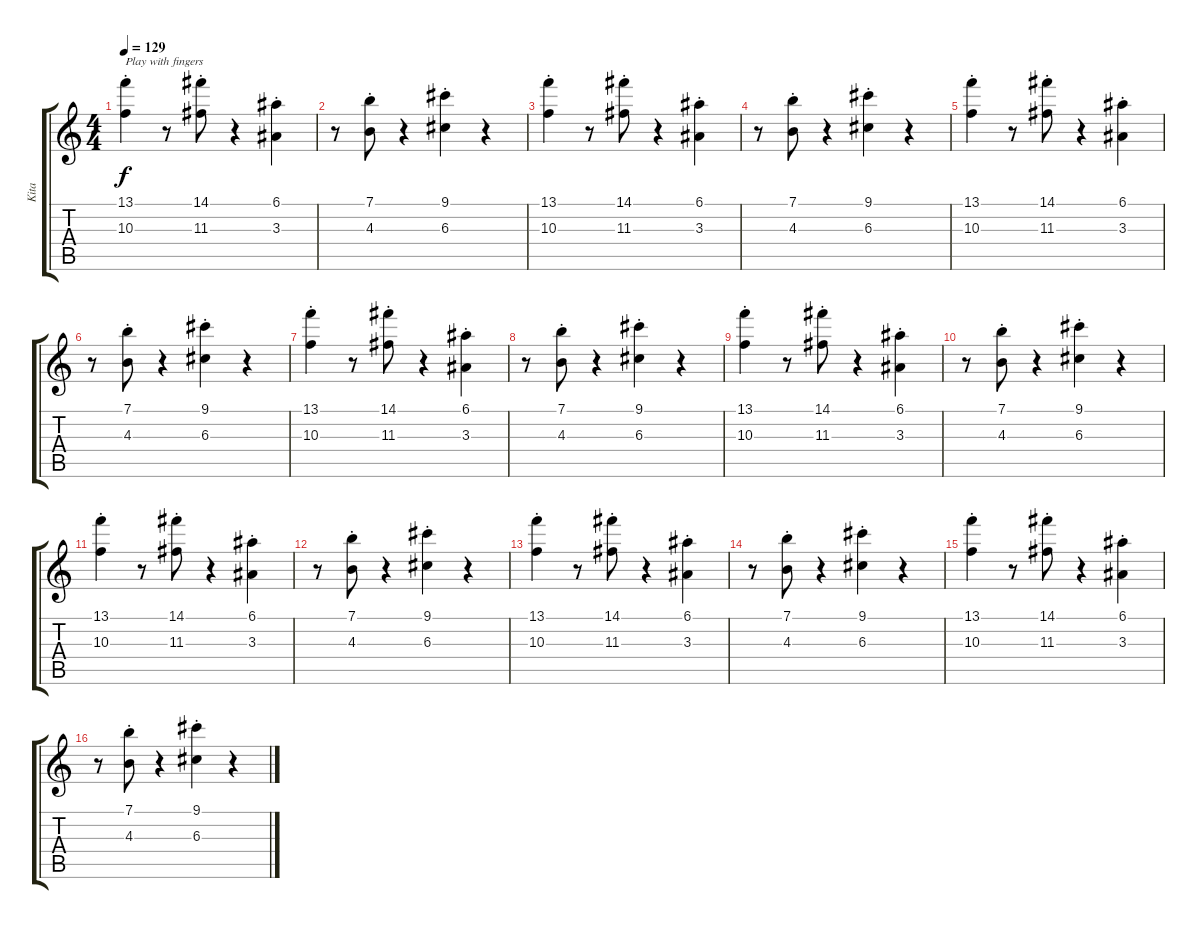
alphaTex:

\track ("Kita" "Kita") {instrument electricguitarjazz}
\staff {score tabs}
\tuning (E4 B3 G3 D3 A2 E2) {hide}
\ts (4 4)
\tempo 129
\clef g2
\ks c
(13.1{st} 10.3).4{txt "Play with fingers" dy f instrument electricguitarjazz} r.8 (14.1{st} 11.3).8 r.4 (6.1{st} 3.3).4 |
r.8 (7.1{st} 4.3).8 r.4 (9.1{st} 6.3).4 r.4 |
(13.1{st} 10.3).4 r.8 (14.1{st} 11.3).8 r.4 (6.1{st} 3.3).4 |
r.8 (7.1{st} 4.3).8 r.4 (9.1{st} 6.3).4 r.4 |
(13.1{st} 10.3).4 r.8 (14.1{st} 11.3).8 r.4 (6.1{st} 3.3).4 |
r.8 (7.1{st} 4.3).8 r.4 (9.1{st} 6.3).4 r.4 |
(13.1{st} 10.3).4 r.8 (14.1{st} 11.3).8 r.4 (6.1{st} 3.3).4 |
r.8 (7.1{st} 4.3).8 r.4 (9.1{st} 6.3).4 r.4 |
(13.1{st} 10.3).4 r.8 (14.1{st} 11.3).8 r.4 (6.1{st} 3.3).4 |
r.8 (7.1{st} 4.3).8 r.4 (9.1{st} 6.3).4 r.4 |
(13.1{st} 10.3).4 r.8 (14.1{st} 11.3).8 r.4 (6.1{st} 3.3).4 |
r.8 (7.1{st} 4.3).8 r.4 (9.1{st} 6.3).4 r.4 |
(13.1{st} 10.3).4 r.8 (14.1{st} 11.3).8 r.4 (6.1{st} 3.3).4 |
r.8 (7.1{st} 4.3).8 r.4 (9.1{st} 6.3).4 r.4 |
(13.1{st} 10.3).4 r.8 (14.1{st} 11.3).8 r.4 (6.1{st} 3.3).4 |
r.8 (7.1{st} 4.3).8 r.4 (9.1{st} 6.3).4 r.4
